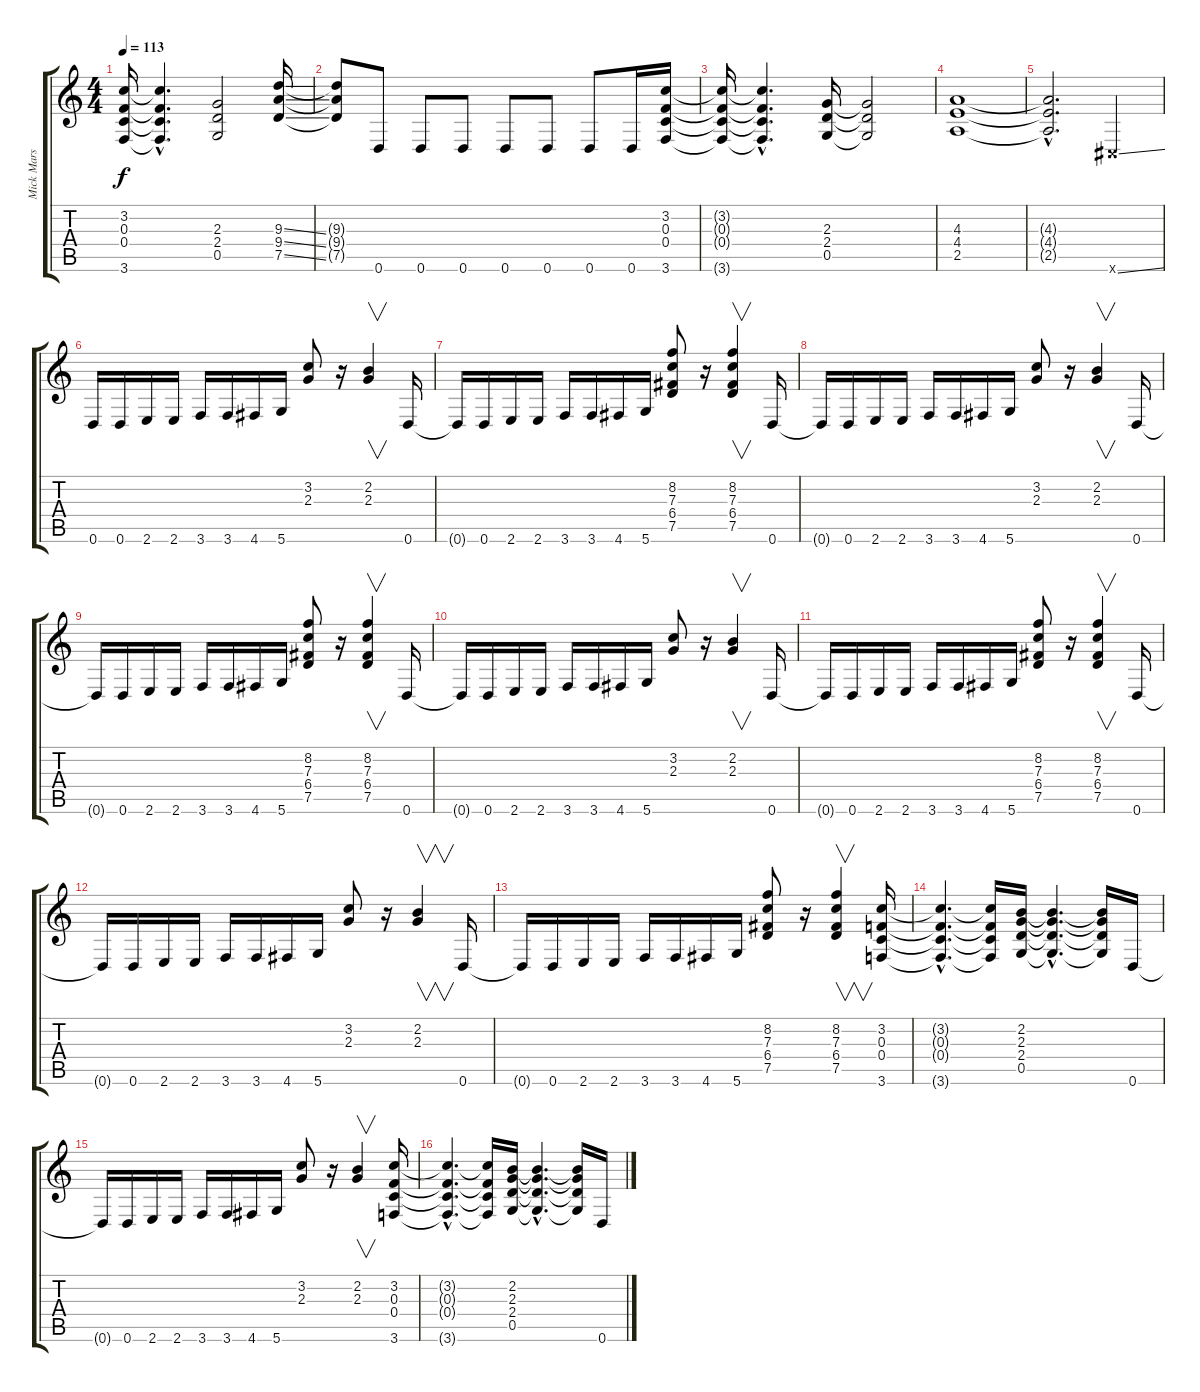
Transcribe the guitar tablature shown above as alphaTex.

\track ("Mick Mars" "Mick Mars") {instrument overdrivenguitar}
\staff {score tabs}
\tuning (D4 A3 F3 C3 G2 D2) {hide}
\ts (4 4)
\tempo 113
\clef g2
\ks c
(3.2{t} 0.3{t} 0.4{t} 3.6{t}).16{dy f} (3.2{hac t} 0.3{hac t} 0.4{hac t} 3.6{hac t}).4{d} (2.3 2.4 0.5).2 (9.3{ss} 9.4{ss} 7.5{ss}).16 |
(9.3{t} 9.4{t} 7.5{t}).8 0.6.8 0.6.8 0.6.8 0.6.8 0.6.8 0.6.8 0.6.16 (3.2 0.3 0.4 3.6).16 |
(3.2{t} 0.3{t} 0.4{t} 3.6{t}).16 (3.2{hac t} 0.3{hac t} 0.4{hac t} 3.6{hac t}).4{d} (2.3 2.4 0.5).16 (2.3{t} 2.4{t} 0.5{t}).2 |
(4.3 4.4 2.5).1 |
(4.3{hac t} 4.4{hac t} 2.5{hac t}).2{d} -1.6{ss x}.4 |
0.6.16 0.6.16 2.6.16 2.6.16 3.6.16 3.6.16 4.6.16 5.6.16 (3.2 2.3).8 r.16 (2.2 2.3).4{v} 0.6.16 |
0.6{t}.16 0.6.16 2.6.16 2.6.16 3.6.16 3.6.16 4.6.16 5.6.16 (8.2 7.3 6.4 7.5).8 r.16 (8.2 7.3 6.4 7.5).4{v} 0.6.16 |
0.6{t}.16 0.6.16 2.6.16 2.6.16 3.6.16 3.6.16 4.6.16 5.6.16 (3.2 2.3).8 r.16 (2.2 2.3).4{v} 0.6.16 |
0.6{t}.16 0.6.16 2.6.16 2.6.16 3.6.16 3.6.16 4.6.16 5.6.16 (8.2 7.3 6.4 7.5).8 r.16 (8.2 7.3 6.4 7.5).4{v} 0.6.16 |
0.6{t}.16 0.6.16 2.6.16 2.6.16 3.6.16 3.6.16 4.6.16 5.6.16 (3.2 2.3).8 r.16 (2.2 2.3).4{v} 0.6.16 |
0.6{t}.16 0.6.16 2.6.16 2.6.16 3.6.16 3.6.16 4.6.16 5.6.16 (8.2 7.3 6.4 7.5).8 r.16 (8.2 7.3 6.4 7.5).4{v} 0.6.16 |
0.6{t}.16 0.6.16 2.6.16 2.6.16 3.6.16 3.6.16 4.6.16 5.6.16 (3.2 2.3).8 r.16 (2.2 2.3).4{v} 0.6.16 |
0.6{t}.16 0.6.16 2.6.16 2.6.16 3.6.16 3.6.16 4.6.16 5.6.16 (8.2 7.3 6.4 7.5).8 r.16 (8.2 7.3 6.4 7.5).4{v} (3.2 0.3 0.4 3.6).16 |
(3.2{hac t} 0.3{hac t} 0.4{hac t} 3.6{hac t}).4{d} (3.2{t} 0.3{t} 0.4{t} 3.6{t}).16 (2.2 2.3 2.4 0.5).16 (2.2{hac t} 2.3{hac t} 2.4{hac t} 0.5{hac t}).4{d} (2.2{t} 2.3{t} 2.4{t} 0.5{t}).16 0.6.16 |
0.6{t}.16 0.6.16 2.6.16 2.6.16 3.6.16 3.6.16 4.6.16 5.6.16 (3.2 2.3).8 r.16 (2.2 2.3).4{v} (3.2 0.3 0.4 3.6).16 |
(3.2{hac t} 0.3{hac t} 0.4{hac t} 3.6{hac t}).4{d} (3.2{t} 0.3{t} 0.4{t} 3.6{t}).16 (2.2 2.3 2.4 0.5).16 (2.2{hac t} 2.3{hac t} 2.4{hac t} 0.5{hac t}).4{d} (2.2{t} 2.3{t} 2.4{t} 0.5{t}).16 0.6.16
